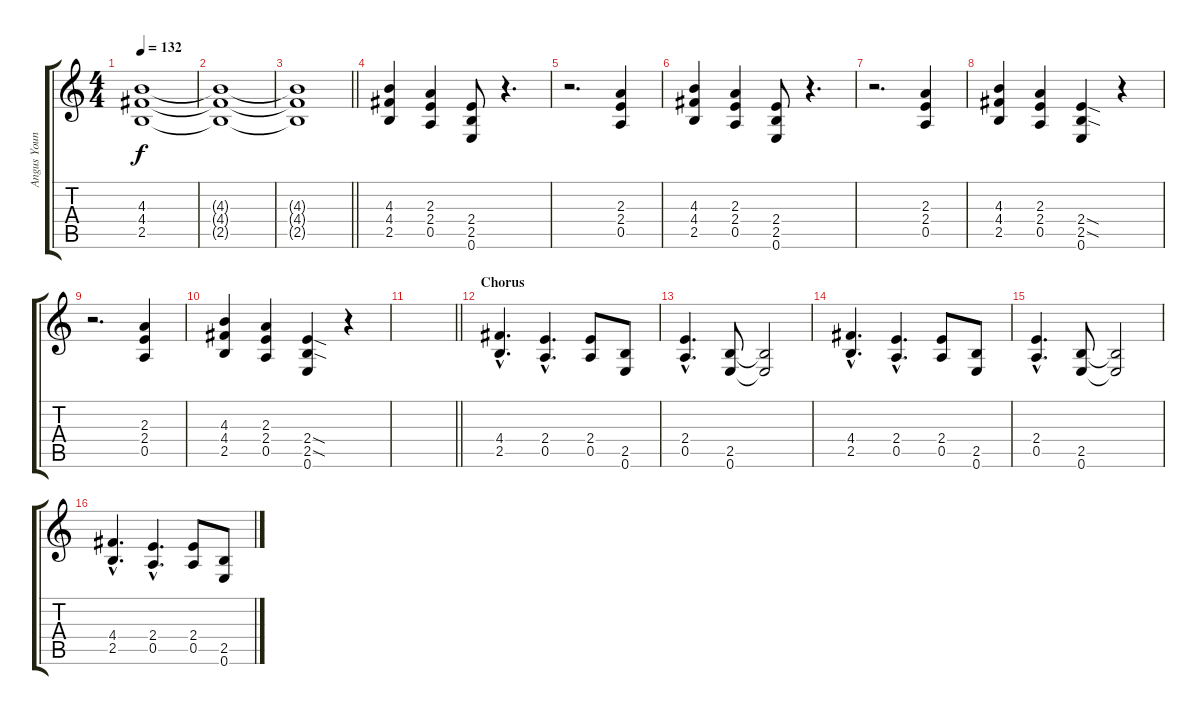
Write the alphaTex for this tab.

\track ("Angus Young" "Angus Youn") {instrument distortionguitar}
\staff {score tabs}
\tuning (E4 B3 G3 D3 A2 E2) {hide}
\ts (4 4)
\tempo 132
\clef g2
\ks c
(4.3{t} 4.4{t} 2.5{t}).1{dy f} |
(4.3{t} 4.4{t} 2.5{t}).1 |
\barLineRight lightlight
(4.3{t} 4.4{t} 2.5{t}).1 |
(4.3 4.4 2.5).4 (2.3 2.4 0.5).4 (2.4 2.5 0.6).8 r.4{d} |
r.2{d} (2.3 2.4 0.5).4 |
(4.3 4.4 2.5).4 (2.3 2.4 0.5).4 (2.4 2.5 0.6).8 r.4{d} |
r.2{d} (2.3 2.4 0.5).4 |
(4.3 4.4 2.5).4 (2.3 2.4 0.5).4 (2.4{sod} 2.5{sod} 0.6).4 r.4 |
r.2{d} (2.3 2.4 0.5).4 |
(4.3 4.4 2.5).4 (2.3 2.4 0.5).4 (2.4{sod} 2.5{sod} 0.6).4 r.4 |
\barLineRight lightlight
|
\section ("" "Chorus")
(4.4{hac} 2.5{hac}).4{d} (2.4{hac} 0.5{hac}).4{d} (2.4 0.5).8 (2.5 0.6).8 |
(2.4{hac} 0.5{hac}).4{d} (2.5 0.6).8 (2.5{t} 0.6{t}).2 |
(4.4{hac} 2.5{hac}).4{d} (2.4{hac} 0.5{hac}).4{d} (2.4 0.5).8 (2.5 0.6).8 |
(2.4{hac} 0.5{hac}).4{d} (2.5 0.6).8 (2.5{t} 0.6{t}).2 |
(4.4{hac} 2.5{hac}).4{d} (2.4{hac} 0.5{hac}).4{d} (2.4 0.5).8 (2.5 0.6).8
